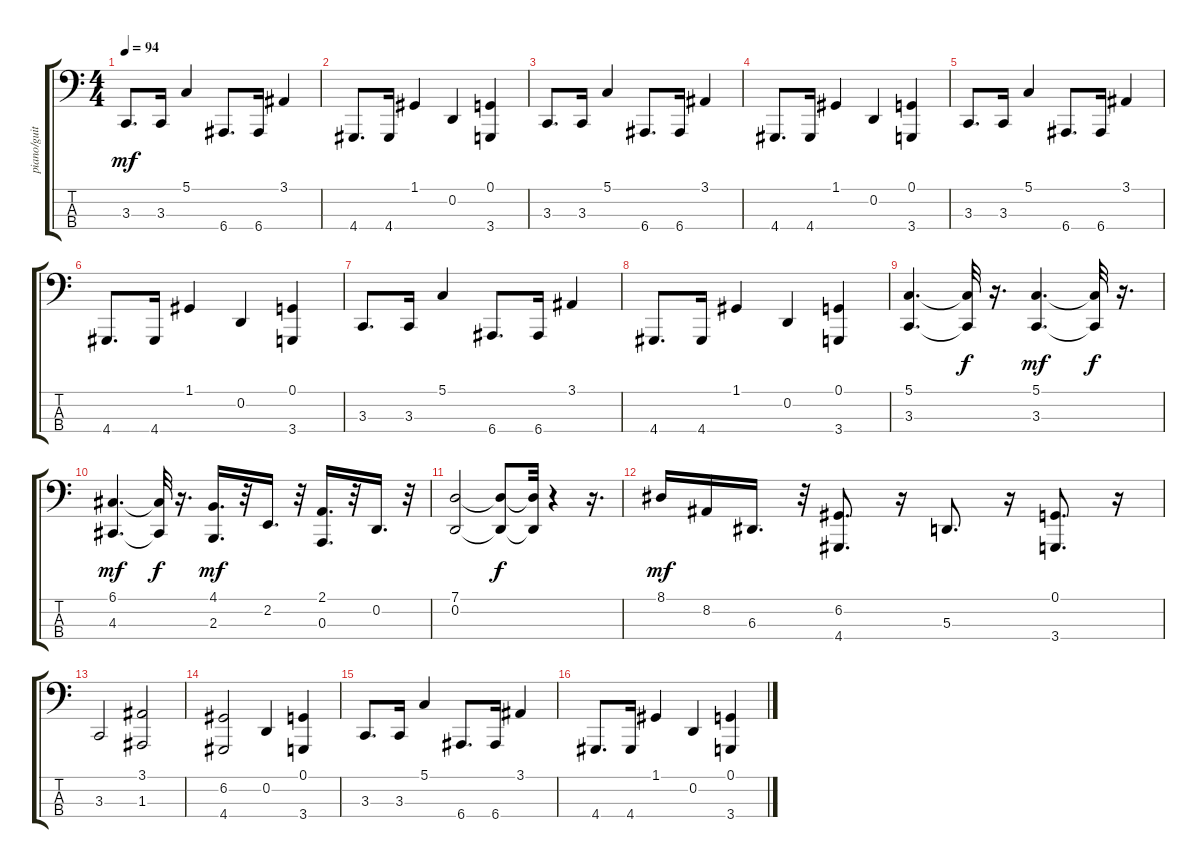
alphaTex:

\track ("piano/guit/bass/syn " "piano/guit") {instrument brightacousticpiano}
\staff {score tabs}
\tuning (G2 D2 A1 E1) {hide}
\ts (4 4)
\tempo 94
\clef f4
\ks c
3.3.8{d dy mf} 3.3.16 5.1.4 6.4.8{d} 6.4.16 3.1.4 |
4.4.8{d} 4.4.16 1.1.4 0.2.4 (0.1 3.4).4 |
3.3.8{d} 3.3.16 5.1.4 6.4.8{d} 6.4.16 3.1.4 |
4.4.8{d} 4.4.16 1.1.4 0.2.4 (0.1 3.4).4 |
3.3.8{d} 3.3.16 5.1.4 6.4.8{d} 6.4.16 3.1.4 |
4.4.8{d} 4.4.16 1.1.4 0.2.4 (0.1 3.4).4 |
3.3.8{d} 3.3.16 5.1.4 6.4.8{d} 6.4.16 3.1.4 |
4.4.8{d} 4.4.16 1.1.4 0.2.4 (0.1 3.4).4 |
(5.1 3.3).4{d} (5.1{t} 3.3{t}).32{dy f} r.16{d} (5.1 3.3).4{d dy mf} (5.1{t} 3.3{t}).32{dy f} r.16{d} |
(6.1 4.3).4{d dy mf} (6.1{t} 4.3{t}).32{dy f} r.16{d} (4.1 2.3).16{d dy mf} r.32 2.2.16{d} r.32 (2.1 0.3).16{d} r.32 0.2.16{d} r.32 |
(7.1 0.2).2 (7.1{t} 0.2{t}).8{dy f} (7.1{t} 0.2{t}).32 r.4 r.16{d} |
8.1.16{dy mf} 8.2.16 6.3.16{d} r.32 (6.2 4.4).8{d} r.16 5.3.8{d} r.16 (0.1 3.4).8{d} r.16 |
3.3.2 (3.1 1.3).2 |
(6.2 4.4).2 0.2.4 (0.1 3.4).4 |
3.3.8{d} 3.3.16 5.1.4 6.4.8{d} 6.4.16 3.1.4 |
4.4.8{d} 4.4.16 1.1.4 0.2.4 (0.1 3.4).4
